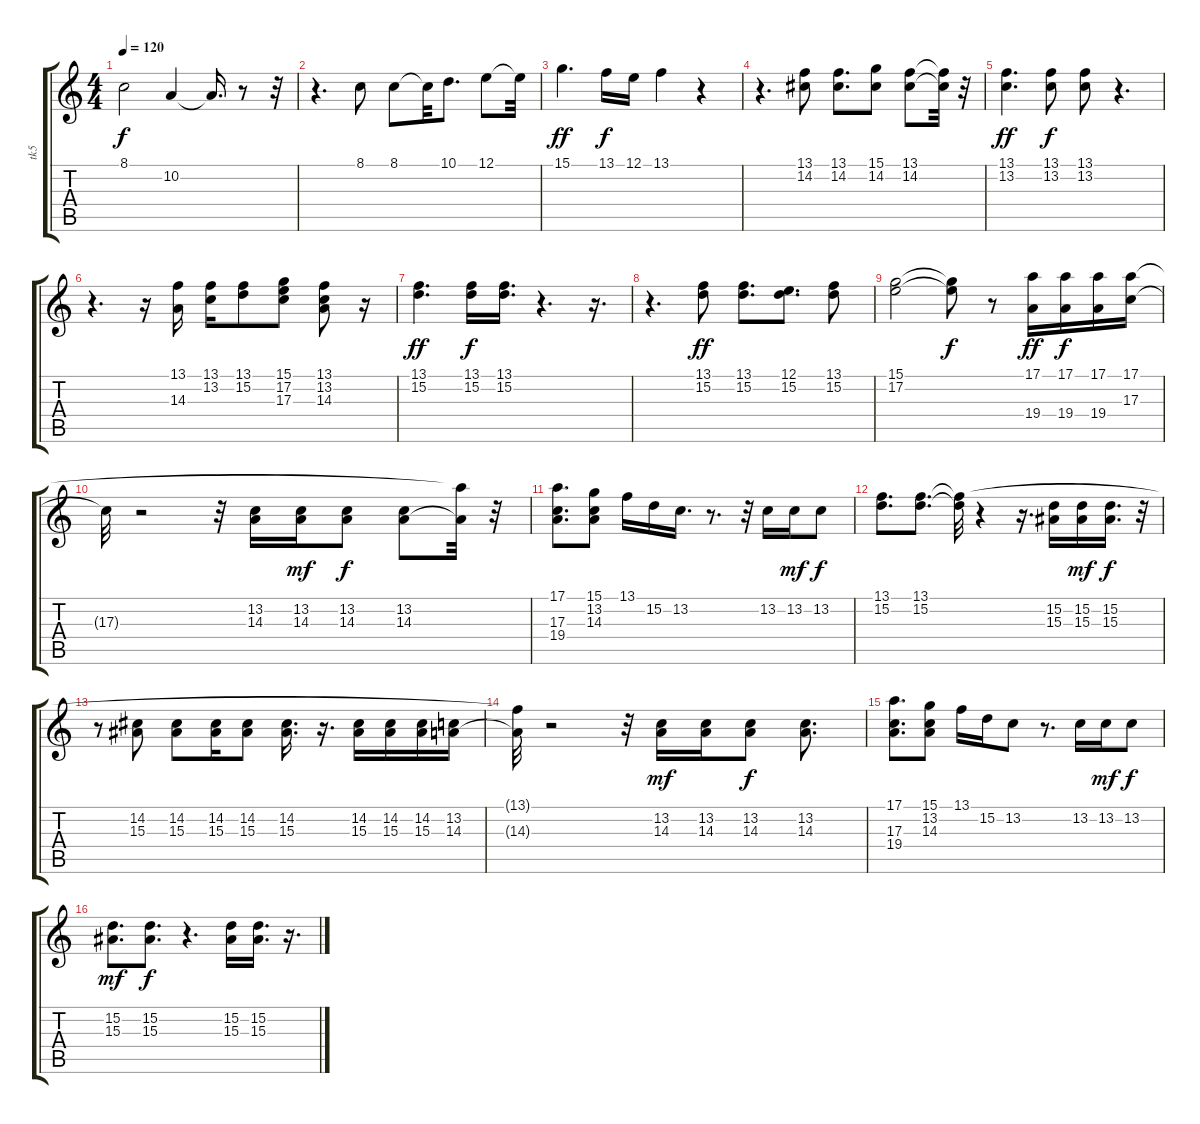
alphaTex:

\track ("tk5" "tk5") {instrument frenchhorn}
\staff {score tabs}
\tuning (E4 B3 G3 D3 A2 E2) {hide}
\ts (4 4)
\tempo 120
\clef g2
\ks c
8.1.2{dy f} 10.2.4 10.2{t}.16{d} r.8 r.32 |
r.4{d} 8.1.8 8.1.8 8.1{t}.32 10.1.8{d} 12.1.8 12.1{t}.32 |
15.1.4{d dy ff} 13.1.16{dy f} 12.1.16 13.1.4 r.4 |
r.4{d} (13.1 14.2).8 (13.1 14.2).8{d} (15.1 14.2).8 (13.1 14.2).8 (13.1{t} 14.2{t}).32 r.32 |
(13.1 13.2).4{d dy ff} (13.1 13.2).8{dy f} (13.1 13.2).8 r.4{d} |
r.4{d} r.16 (13.1 14.3).16 (13.1 13.2).16 (13.1 15.2).8 (15.1 17.2 17.3).8 (13.1 13.2 14.3).8 r.16 |
(13.1 15.2).4{d dy ff} (13.1 15.2).16{dy f} (13.1 15.2).16{d} r.4{d} r.16{d} |
r.4{d} (13.1 15.2).8{dy ff} (13.1 15.2).8{d} (12.1 15.2).8{d} (13.1 15.2).8 |
(15.1 17.2).2 (15.1{t} 17.2{t}).8{dy f} r.8 (17.1 19.4).16{dy ff} (17.1 19.4).16{dy f} (17.1 19.4).16 (17.1 17.3).16 |
17.3{t}.32 r.2 r.32 (13.2 14.3).16 (13.2 14.3).16{dy mf} (13.2 14.3).8{dy f} (13.2 14.3).8 (17.1{t} 14.3{t}).32 r.32 |
(17.1 17.3 19.4).8{d} (15.1 13.2 14.3).8 13.1.16 15.2.16 13.2.16{d} r.8{d} r.32 13.2.16 13.2.16{dy mf} 13.2.8{dy f} |
(13.1 15.2).8{d} (13.1 15.2).8{d} (13.1{t} 15.2{t}).32 r.4 r.16{d} (15.2 15.3).16 (15.2 15.3).16{dy mf} (15.2 15.3).16{d dy f} r.32 |
r.8 (14.2 15.3).8 (14.2 15.3).8 (14.2 15.3).16 (14.2 15.3).8 (14.2 15.3).16{d} r.16{d} (14.2 15.3).16 (14.2 15.3).16 (14.2 15.3).16 (13.2 14.3).16 |
(13.1{t} 14.3{t}).32 r.2 r.32 (13.2 14.3).16{dy mf} (13.2 14.3).16 (13.2 14.3).8{dy f} (13.2 14.3).8{d} |
(17.1 17.3 19.4).8{d} (15.1 13.2 14.3).8 13.1.16 15.2.16 13.2.8 r.8{d} 13.2.16 13.2.16{dy mf} 13.2.8{dy f} |
(15.2 15.3).8{d dy mf} (15.2 15.3).8{d dy f} r.4{d} (15.2 15.3).16 (15.2 15.3).16{d} r.16{d}
